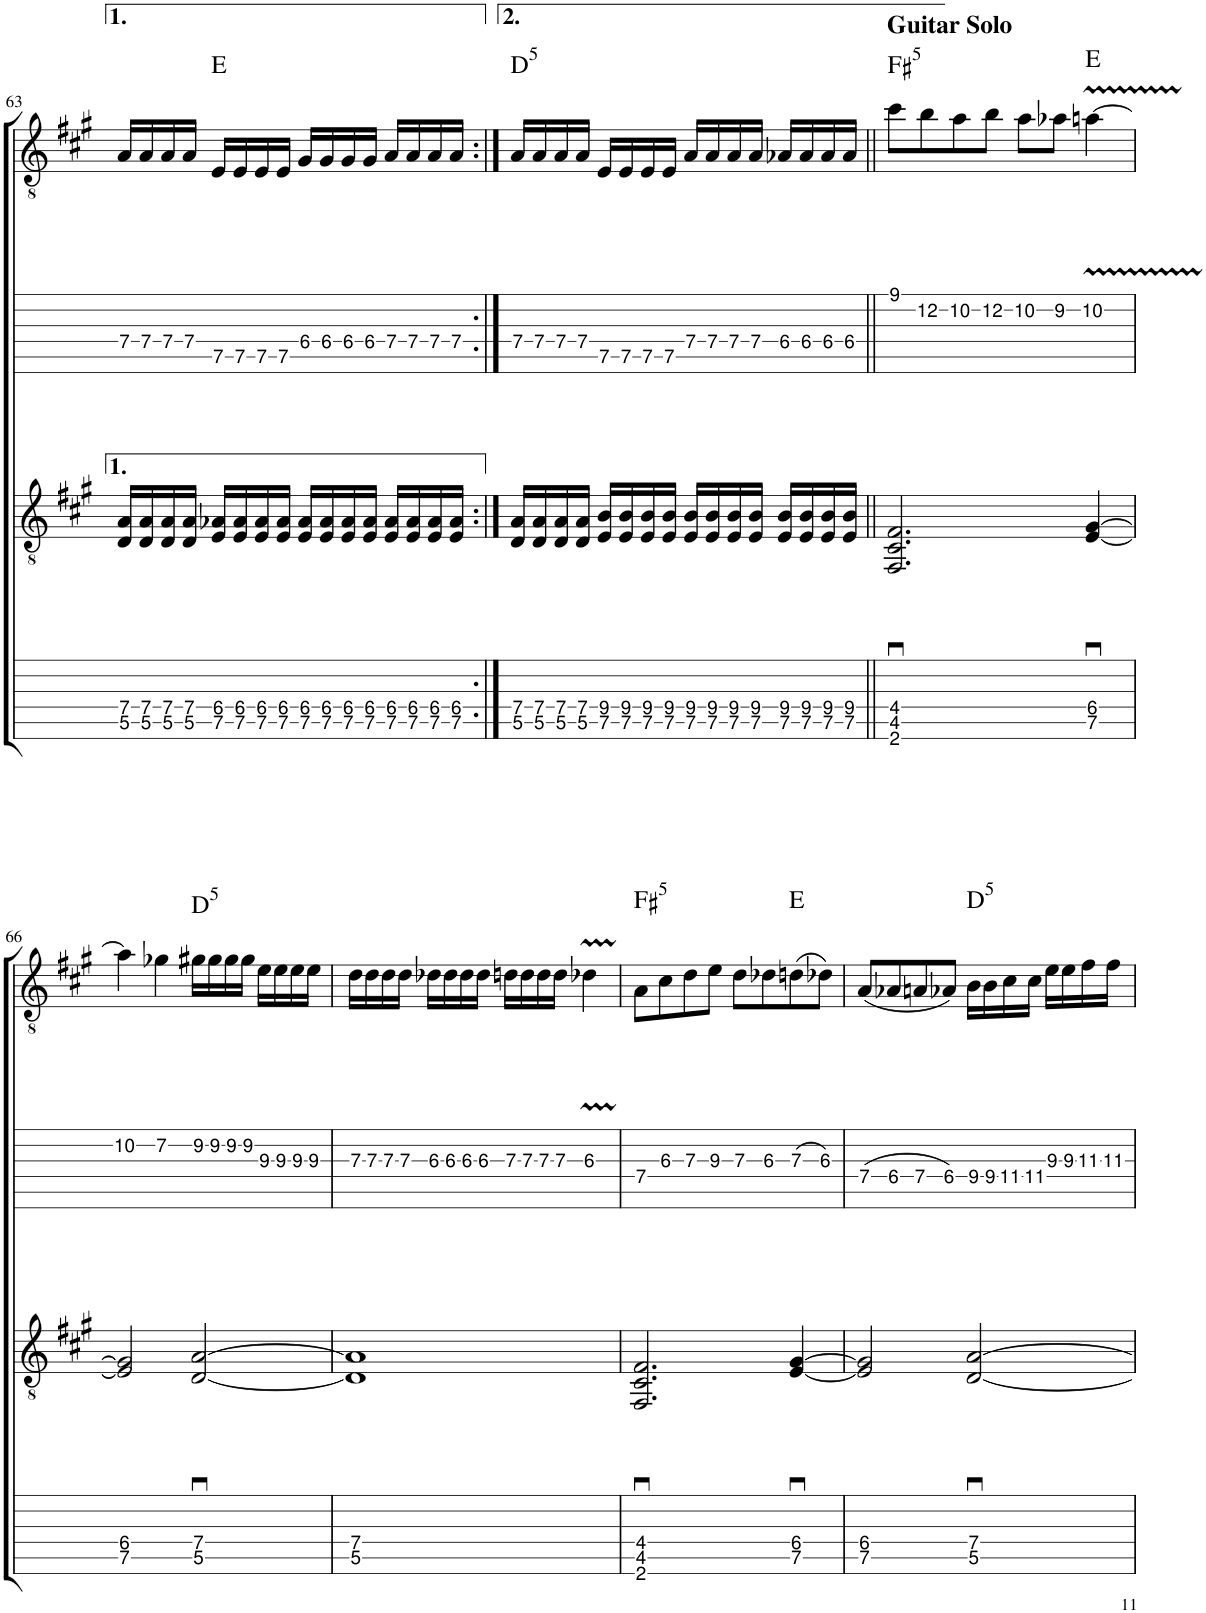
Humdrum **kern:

**kern	**kern	**kern	**kern	**harte
*part4	*part3	*part2	*part1	*part1
*staff4	*staff3	*staff2	*staff1	*
*I"Электрогитара	*I"Электрогитара	*I"Электрогитара	*I"Электрогитара	*
!!LO:PB:g=z
*	*clefGv2	*	*clefGv2	*
*k[f#c#g#]	*k[f#c#g#]	*k[f#c#g#]	*k[f#c#g#]	*
*M4/4	*M4/4	*M4/4	*M4/4	*
=63	=63	=63	=63	=63
16D\ 16A\LL	16D/ 16A/LL	16ALL	16A/LL	.
16D\ 16A\J	16D/ 16A/	16AJ	16A/	.
16D\ 16A\L	16D/ 16A/	16AL	16A/	.
16D\ 16A\JJ	16D/ 16A/JJ	16AJJ	16A/JJ	.
16E\ 16A-X\LL	16E/ 16A-X/LL	16ELL	16E/LL	E:maj
16E\ 16A-\J	16E/ 16A-/	16EJ	16E/	.
16E\ 16A-\L	16E/ 16A-/	16EL	16E/	.
16E\ 16A-\JJ	16E/ 16A-/JJ	16EJJ	16E/JJ	.
16E\ 16A-\LL	16E/ 16A-/LL	16G#LL	16G#/LL	.
16E\ 16A-\J	16E/ 16A-/	16G#J	16G#/	.
16E\ 16A-\L	16E/ 16A-/	16G#L	16G#/	.
16E\ 16A-\JJ	16E/ 16A-/JJ	16G#JJ	16G#/JJ	.
16E\ 16A-\LL	16E/ 16A-/LL	16ALL	16A/LL	.
16E\ 16A-\J	16E/ 16A-/	16AJ	16A/	.
16E\ 16A-\L	16E/ 16A-/	16AL	16A/	.
16E\ 16A-\JJ	16E/ 16A-/JJ	16AJJ	16A/JJ	.
=64:|!	=64:|!	=64:|!	=64:|!	=64:|!
!	!	!	!LO:TX:a:t=D	!
!	!	!	!LO:TX:a:t=5	!
16D\ 16A\LL	16D/ 16A/LL	16ALL	16A/LL	.
16D\ 16A\J	16D/ 16A/	16AJ	16A/	.
16D\ 16A\L	16D/ 16A/	16AL	16A/	.
16D\ 16A\JJ	16D/ 16A/JJ	16AJJ	16A/JJ	.
16E\ 16B\LL	16E/ 16B/LL	16ELL	16E/LL	.
16E\ 16B\J	16E/ 16B/	16EJ	16E/	.
16E\ 16B\L	16E/ 16B/	16EL	16E/	.
16E\ 16B\JJ	16E/ 16B/JJ	16EJJ	16E/JJ	.
16E\ 16B\LL	16E/ 16B/LL	16ALL	16A/LL	.
16E\ 16B\J	16E/ 16B/	16AJ	16A/	.
16E\ 16B\L	16E/ 16B/	16AL	16A/	.
16E\ 16B\JJ	16E/ 16B/JJ	16AJJ	16A/JJ	.
16E\ 16B\LL	16E/ 16B/LL	16A-XLL	16A-X/LL	.
16E\ 16B\J	16E/ 16B/	16A-J	16A-/	.
16E\ 16B\L	16E/ 16B/	16A-L	16A-/	.
16E\ 16B\JJ	16E/ 16B/JJ	16A-JJ	16A-/JJ	.
=65||	=65||	=65||	=65||	=65||
!	!	!	!LO:TX:a:t=F♯	!
!	!	!	!LO:TX:a:t=5	!
!	!	!	!LO:TX:a:B:t=Guitar Solo	!
2.FF#u 2.C#u 2.F#u	2.FF#/ 2.C#/ 2.F#/	8cc#L	8cc#\L	.
.	.	8bJ	8b\	.
.	.	8aL	8a\	.
.	.	8bJ	8b\J	.
.	.	8aL	8a\L	.
.	.	8a-XJ	8a-X\J	.
[4Eu [4G#u	[4E/ [4G#/	[4an	[4an\	E:maj
!!LO:LB:g=z
=66	=66	=66	=66	=66
2E] 2G#]	2E/] 2G#/]	4a]	4a\]	.
.	.	4g-X	4g-X\	.
!	!	!	!LO:TX:a:t=D	!
!	!	!	!LO:TX:a:t=5	!
[2Du [2Au	[2D/ [2A/	16g#XLL	16g#X\LL	.
.	.	16g#J	16g#\	.
.	.	16g#L	16g#\	.
.	.	16g#JJ	16g#\JJ	.
.	.	16eLL	16e\LL	.
.	.	16eJ	16e\	.
.	.	16eL	16e\	.
.	.	16eJJ	16e\JJ	.
=67	=67	=67	=67	=67
1D] 1A]	1D] 1A]	16dLL	16d\LL	.
.	.	16dJ	16d\	.
.	.	16dL	16d\	.
.	.	16dJJ	16d\JJ	.
.	.	16d-XLL	16d-X\LL	.
.	.	16d-J	16d-\	.
.	.	16d-L	16d-\	.
.	.	16d-JJ	16d-\JJ	.
.	.	16dnLL	16dn\LL	.
.	.	16dJ	16d\	.
.	.	16dL	16d\	.
.	.	16dJJ	16d\JJ	.
.	.	4d-X	4d-X\	.
=68	=68	=68	=68	=68
!	!	!	!LO:TX:a:t=F♯	!
!	!	!	!LO:TX:a:t=5	!
2.FF#u 2.C#u 2.F#u	2.FF#/ 2.C#/ 2.F#/	8AL	8A\L	.
.	.	8c#J	8c#\	.
.	.	8dL	8d\	.
.	.	8eJ	8e\J	.
.	.	8dL	8d\L	.
.	.	8d-XJ	8d-X\	.
[4Eu [4G#u	[4E/ [4G#/	(8dnL	(8dn\	E:maj
.	.	8d-XJ)	8d-X\J)	.
=69	=69	=69	=69	=69
2E] 2G#]	2E/] 2G#/]	(8AL	(8A/L	.
.	.	8A-XJ	8A-X/	.
.	.	8AnL	8An/	.
.	.	8A-XJ)	8A-X/J)	.
!	!	!	!LO:TX:a:t=D	!
!	!	!	!LO:TX:a:t=5	!
[2Du [2Au	[2D/ [2A/	16BLL	16B\LL	.
.	.	16BJ	16B\	.
.	.	16c#L	16c#\	.
.	.	16c#JJ	16c#\JJ	.
.	.	16eLL	16e\LL	.
.	.	16eJ	16e\	.
.	.	16f#L	16f#\	.
.	.	16f#JJ	16f#\JJ	.
=	=	=	=	=
*-	*-	*-	*-	*-
